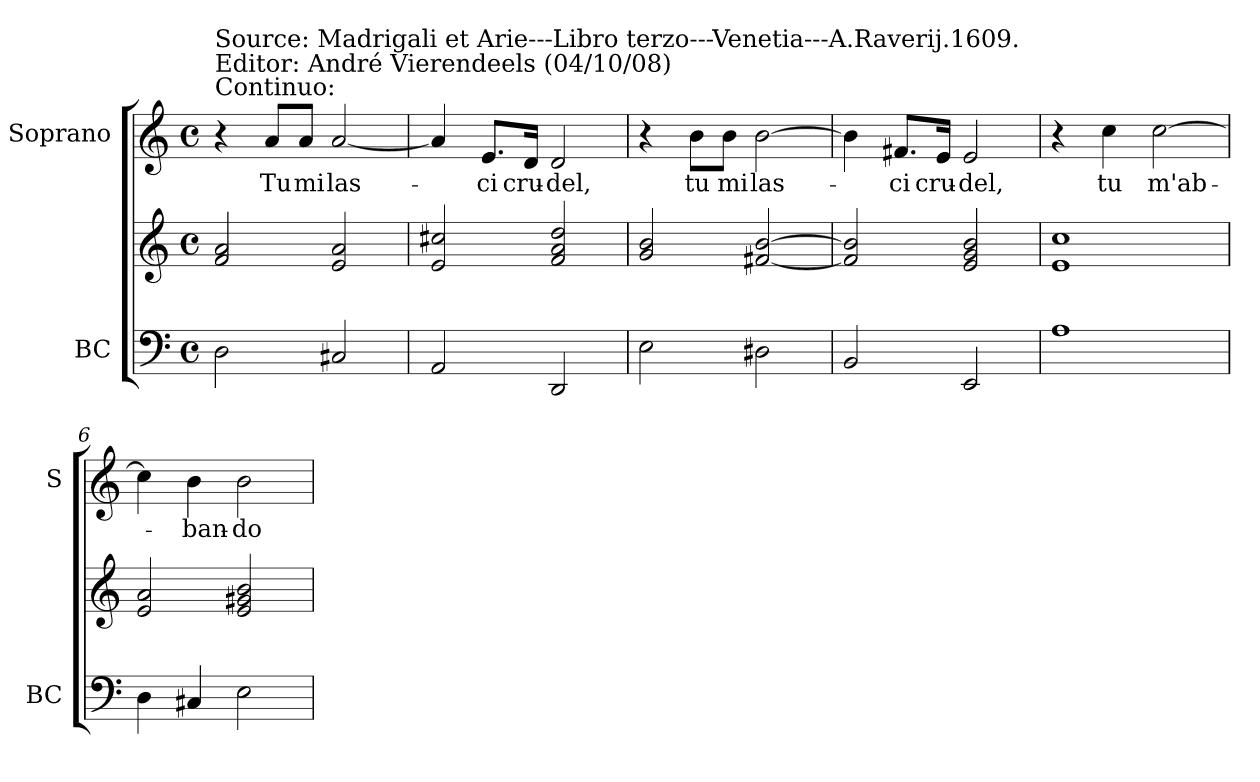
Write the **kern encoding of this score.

**kern	**kern	**kern	**text
*part3	*part2	*part1	*part1
*staff3	*staff2	*staff1	*staff1
*I"BC	*	*I"Soprano	*
*I'BC	*	*I'S	*
*clefF4	*clefG2	*clefG2	*
*k[]	*k[]	*k[]	*
*C:	*C:	*C:	*
*M4/4	*M4/4	*M4/4	*
*met(c)	*met(c)	*met(c)	*
=1	=1	=1	=1
!	!	!LO:TX:a:t=Editor&colon; André Vierendeels (04/10/08)\nContinuo&colon;	!
!	!	!LO:TX:a:t=Source&colon; Madrigali et Arie---Libro terzo---Venetia---A.Raverij.1609.	!
2D\	2f/ 2a/	4r	.
.	.	8a/L	Tu
.	.	8a/J	mi
2C#X/	2e/ 2a/	[2a/	las-
=2	=2	=2	=2
2AA/	2e/ 2cc#X/	4a/]	.
.	.	8.e/L	-ci
.	.	16d/Jk	cru-
2DD/	2f/ 2a/ 2dd/	2d/	-del,
=3	=3	=3	=3
2E\	2g/ 2b/	4r	.
.	.	8b\L	tu
.	.	8b\J	mi
2D#X\	[2f#X/ [2b/	[2b\	las-
=4	=4	=4	=4
2BB/	2f#/] 2b/]	4b\]	.
.	.	8.f#X/L	-ci
.	.	16e/Jk	cru-
2EE/	2e/ 2g/ 2b/	2e/	-del,
=5	=5	=5	=5
1A	1e 1cc	4r	.
.	.	4cc\	tu
.	.	[2cc\	m'ab-
!!LO:LB:g=z
=6	=6	=6	=6
4D\	2e/ 2a/	4cc\]	.
4C#X/	.	4b\	-ban-
2E\	2e/ 2g#X/ 2b/	2b\	-do-
=	=	=	=
*-	*-	*-	*-
